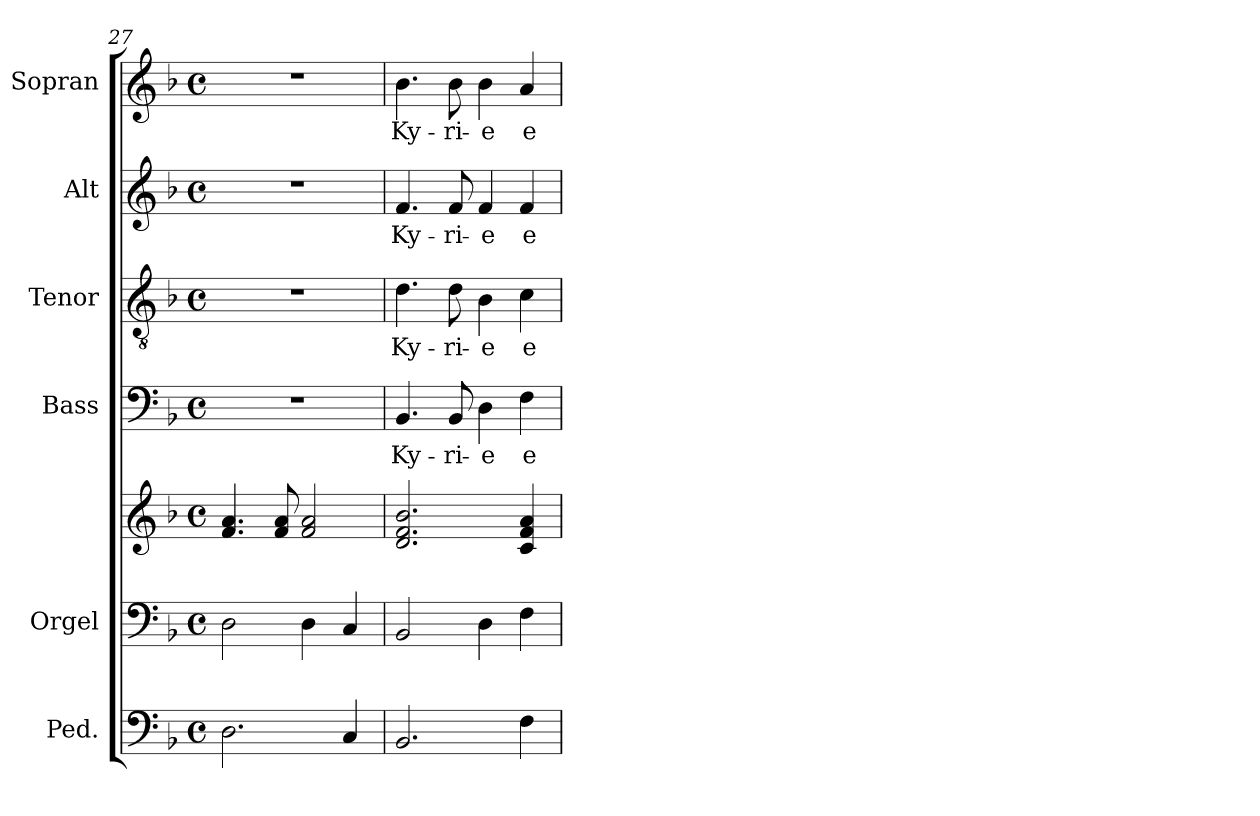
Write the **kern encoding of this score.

**kern	**kern	**kern	**kern	**text	**kern	**text	**kern	**text	**kern	**text
*part6	*part5	*part5	*part4	*part4	*part3	*part3	*part2	*part2	*part1	*part1
*staff7	*staff6	*staff5	*staff4	*staff4	*staff3	*staff3	*staff2	*staff2	*staff1	*staff1
*I"Ped.	*I"Orgel	*	*I"Bass	*	*I"Tenor	*	*I"Alt	*	*I"Sopran	*
*	*I'Org.	*	*I'B.	*	*I'T.	*	*I'A.	*	*I'S.	*
!!LO:PB:g=z
*clefF4	*clefF4	*clefG2	*clefF4	*	*clefGv2	*	*clefG2	*	*clefG2	*
*ITrd7c12	*	*	*	*	*	*	*	*	*	*
*k[b-]	*k[b-]	*k[b-]	*k[b-]	*	*k[b-]	*	*k[b-]	*	*k[b-]	*
*F:	*F:	*F:	*F:	*	*F:	*	*F:	*	*F:	*
*M4/4	*M4/4	*M4/4	*M4/4	*	*M4/4	*	*M4/4	*	*M4/4	*
*met(c)	*met(c)	*met(c)	*met(c)	*	*met(c)	*	*met(c)	*	*met(c)	*
=27	=27	=27	=27	=27	=27	=27	=27	=27	=27	=27
2.DD\	2D\	4.f/ 4.a/	1r	.	1r	.	1r	.	1r	.
.	.	8f/ 8a/	.	.	.	.	.	.	.	.
.	4D\	2f/ 2a/	.	.	.	.	.	.	.	.
4CC/	4C/	.	.	.	.	.	.	.	.	.
=28	=28	=28	=28	=28	=28	=28	=28	=28	=28	=28
!	!	!	!	!LO:LY:b	!	!LO:LY:b	!	!LO:LY:b	!	!LO:LY:b
2.BBB-/	2BB-/	2.d/ 2.f/ 2.b-/	4.BB-/	Ky-	4.d\	Ky-	4.f/	Ky-	4.b-\	Ky-
!	!	!	!	!LO:LY:b	!	!LO:LY:b	!	!LO:LY:b	!	!LO:LY:b
.	.	.	8BB-/	-ri-	8d\	-ri-	8f/	-ri-	8b-\	-ri-
!	!	!	!	!LO:LY:b	!	!LO:LY:b	!	!LO:LY:b	!	!LO:LY:b
.	4D\	.	4D\	-e	4B-\	-e	4f/	-e	4b-\	-e
!	!	!	!	!LO:LY:b	!	!LO:LY:b	!	!LO:LY:b	!	!LO:LY:b
4FF\	4F\	4c/ 4f/ 4a/	4F\	e-	4c\	e-	4f/	e-	4a/	e-
=	=	=	=	=	=	=	=	=	=	=
*-	*-	*-	*-	*-	*-	*-	*-	*-	*-	*-
